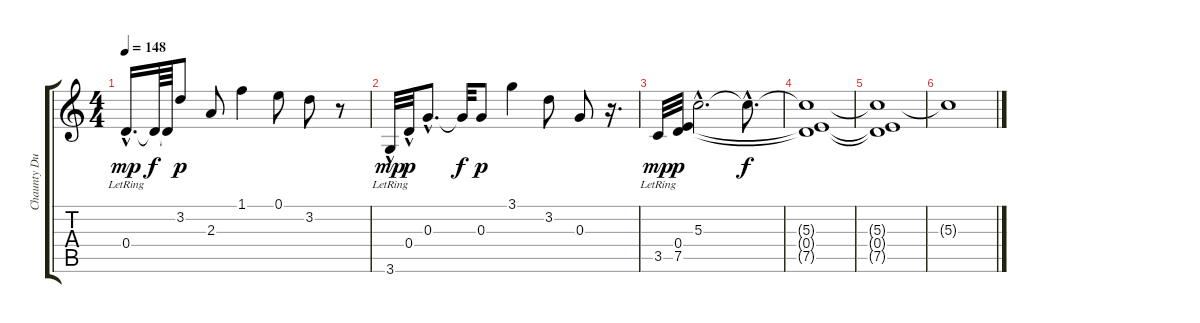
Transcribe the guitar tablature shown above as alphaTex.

\track ("Chaunty DuPree" "Chaunty Du") {instrument electricguitarjazz}
\staff {score tabs}
\tuning (E4 B3 G3 D3 A2 E2) {hide}
\ts (4 4)
\tempo 148
\clef g2
\ks c
0.4{hac lr}.16{d dy mp} 0.4{t}.64{dy f} 0.4{t}.64 3.2.8{dy p} 2.3.8 1.1.4 0.1.8 3.2.8 r.8 |
3.6{hac lr}.32{dy mp} 0.4{hac}.32{dy p} 0.3{hac}.8{d} 0.3{t}.32{dy f} 0.3.8{dy p} 3.1.4 3.2.8 0.3.8 r.16{d} |
3.5{lr}.32{dy mp} (0.4{lr} 7.5{lr}).32{dy p} 5.3{hac}.2{d} 5.3{hac t}.8{d dy f} |
(5.3{t} 0.4{t} 7.5{t}).1 |
(5.3{t} 0.4{t} 7.5{t}).1 |
5.3{t}.1
